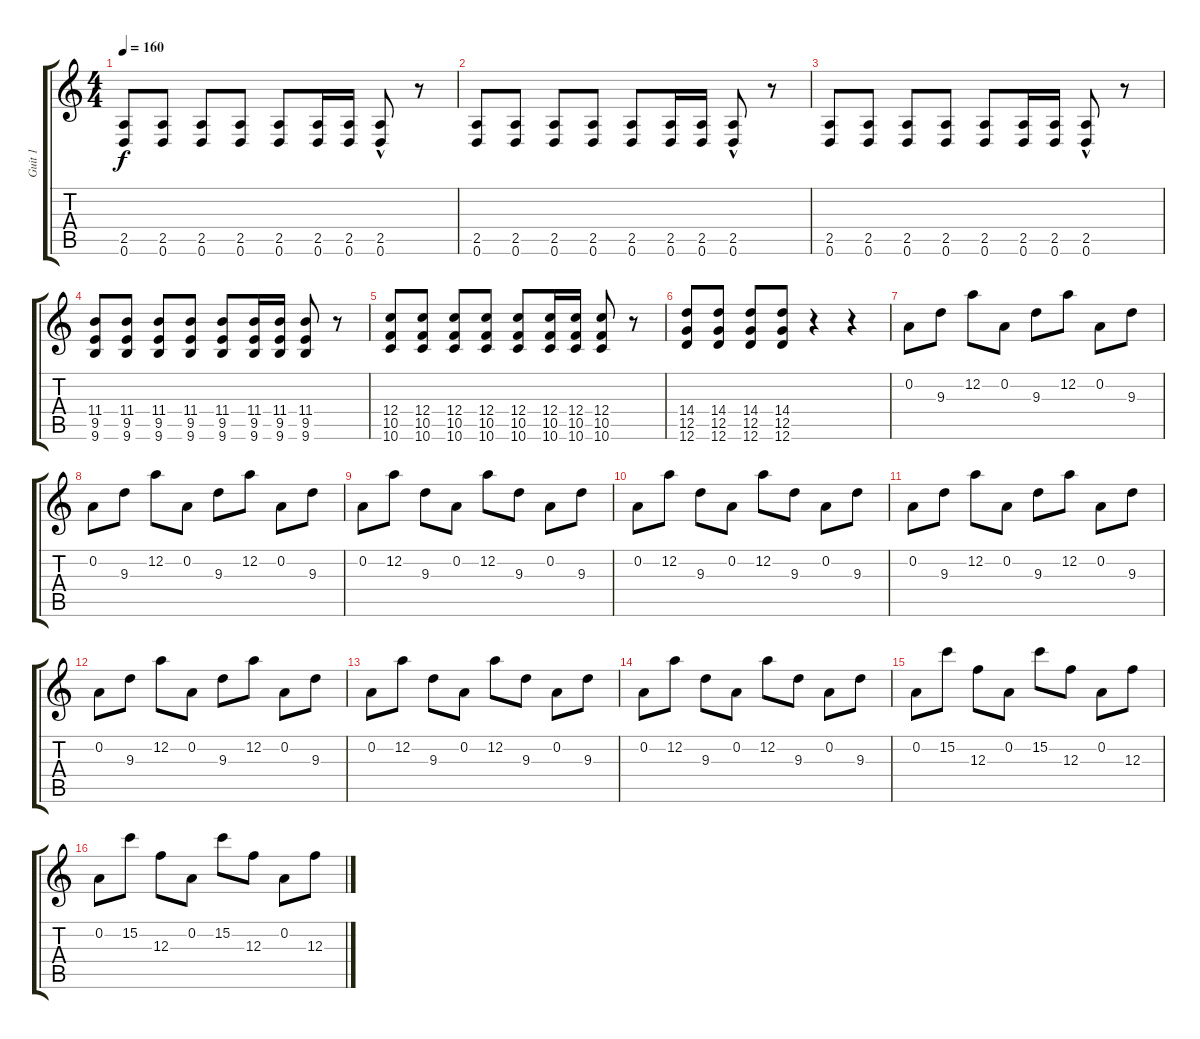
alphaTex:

\track ("Guit 1" "Guit 1") {instrument distortionguitar}
\staff {score tabs}
\tuning (D4 A3 F3 C3 G2 D2) {hide}
\ts (4 4)
\tempo 160
\clef g2
\ks c
(2.5 0.6).8{dy f} (2.5 0.6).8 (2.5 0.6).8 (2.5 0.6).8 (2.5 0.6).8 (2.5 0.6).16 (2.5 0.6).16 (2.5 0.6{hac}).8 r.8 |
(2.5 0.6).8 (2.5 0.6).8 (2.5 0.6).8 (2.5 0.6).8 (2.5 0.6).8 (2.5 0.6).16 (2.5 0.6).16 (2.5 0.6{hac}).8 r.8 |
(2.5 0.6).8 (2.5 0.6).8 (2.5 0.6).8 (2.5 0.6).8 (2.5 0.6).8 (2.5 0.6).16 (2.5 0.6).16 (2.5 0.6{hac}).8 r.8 |
(11.4 9.5 9.6).8 (11.4 9.5 9.6).8 (11.4 9.5 9.6).8 (11.4 9.5 9.6).8 (11.4 9.5 9.6).8 (11.4 9.5 9.6).16 (11.4 9.5 9.6).16 (11.4 9.5 9.6).8 r.8 |
(12.4 10.5 10.6).8 (12.4 10.5 10.6).8 (12.4 10.5 10.6).8 (12.4 10.5 10.6).8 (12.4 10.5 10.6).8 (12.4 10.5 10.6).16 (12.4 10.5 10.6).16 (12.4 10.5 10.6).8 r.8 |
(14.4 12.5 12.6).8 (14.4 12.5 12.6).8 (14.4 12.5 12.6).8 (14.4 12.5 12.6).8 r.4 r.4 |
0.2.8 9.3.8 12.2.8 0.2.8 9.3.8 12.2.8 0.2.8 9.3.8 |
0.2.8 9.3.8 12.2.8 0.2.8 9.3.8 12.2.8 0.2.8 9.3.8 |
0.2.8 12.2.8 9.3.8 0.2.8 12.2.8 9.3.8 0.2.8 9.3.8 |
0.2.8 12.2.8 9.3.8 0.2.8 12.2.8 9.3.8 0.2.8 9.3.8 |
0.2.8 9.3.8 12.2.8 0.2.8 9.3.8 12.2.8 0.2.8 9.3.8 |
0.2.8 9.3.8 12.2.8 0.2.8 9.3.8 12.2.8 0.2.8 9.3.8 |
0.2.8 12.2.8 9.3.8 0.2.8 12.2.8 9.3.8 0.2.8 9.3.8 |
0.2.8 12.2.8 9.3.8 0.2.8 12.2.8 9.3.8 0.2.8 9.3.8 |
0.2.8 15.2.8 12.3.8 0.2.8 15.2.8 12.3.8 0.2.8 12.3.8 |
0.2.8 15.2.8 12.3.8 0.2.8 15.2.8 12.3.8 0.2.8 12.3.8
